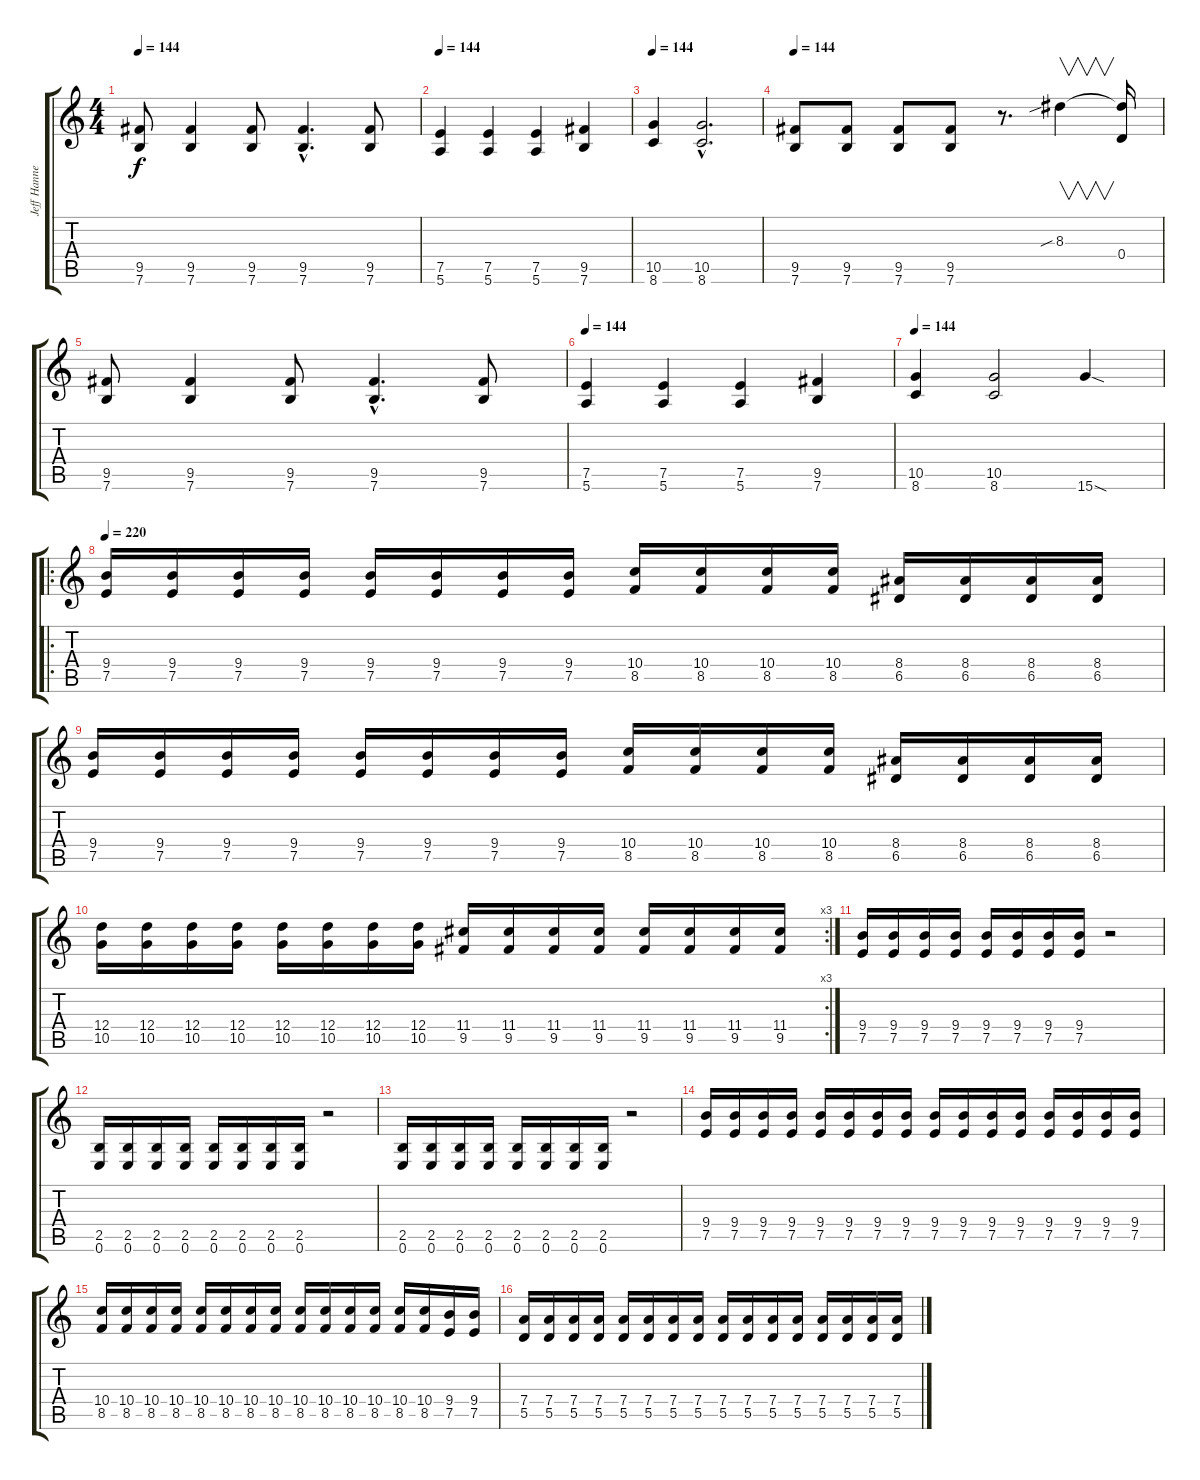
\track ("Jeff Hanneman" "Jeff Hanne") {instrument distortionguitar}
\staff {score tabs}
\tuning (E4 B3 G3 D3 A2 E2) {hide}
\ts (4 4)
\tempo 144
\clef g2
\ks c
(9.5 7.6).8{dy f} (9.5 7.6).4 (9.5 7.6).8 (9.5{hac} 7.6{hac}).4{d} (9.5 7.6).8 |
\tempo 144
(7.5 5.6).4 (7.5 5.6).4 (7.5 5.6).4 (9.5 7.6).4 |
\tempo 144
(10.5 8.6).4 (10.5{hac} 8.6{hac}).2{d} |
\tempo 144
(9.5 7.6).8 (9.5 7.6).8 (9.5 7.6).8 (9.5 7.6).8 r.8{d} 8.3{sib}.4{v} (8.3{t} 0.4).16 |
(9.5 7.6).8 (9.5 7.6).4 (9.5 7.6).8 (9.5{hac} 7.6{hac}).4{d} (9.5 7.6).8 |
\tempo 144
(7.5 5.6).4 (7.5 5.6).4 (7.5 5.6).4 (9.5 7.6).4 |
\tempo 144
(10.5 8.6).4 (10.5 8.6).2 15.6{sod}.4 |
\ro
\tempo 220
(9.4 7.5).16 (9.4 7.5).16 (9.4 7.5).16 (9.4 7.5).16 (9.4 7.5).16 (9.4 7.5).16 (9.4 7.5).16 (9.4 7.5).16 (10.4 8.5).16 (10.4 8.5).16 (10.4 8.5).16 (10.4 8.5).16 (8.4 6.5).16 (8.4 6.5).16 (8.4 6.5).16 (8.4 6.5).16 |
(9.4 7.5).16 (9.4 7.5).16 (9.4 7.5).16 (9.4 7.5).16 (9.4 7.5).16 (9.4 7.5).16 (9.4 7.5).16 (9.4 7.5).16 (10.4 8.5).16 (10.4 8.5).16 (10.4 8.5).16 (10.4 8.5).16 (8.4 6.5).16 (8.4 6.5).16 (8.4 6.5).16 (8.4 6.5).16 |
\rc 3
(12.4 10.5).16 (12.4 10.5).16 (12.4 10.5).16 (12.4 10.5).16 (12.4 10.5).16 (12.4 10.5).16 (12.4 10.5).16 (12.4 10.5).16 (11.4 9.5).16 (11.4 9.5).16 (11.4 9.5).16 (11.4 9.5).16 (11.4 9.5).16 (11.4 9.5).16 (11.4 9.5).16 (11.4 9.5).16 |
(9.4 7.5).16 (9.4 7.5).16 (9.4 7.5).16 (9.4 7.5).16 (9.4 7.5).16 (9.4 7.5).16 (9.4 7.5).16 (9.4 7.5).16 r.2 |
(2.5 0.6).16 (2.5 0.6).16 (2.5 0.6).16 (2.5 0.6).16 (2.5 0.6).16 (2.5 0.6).16 (2.5 0.6).16 (2.5 0.6).16 r.2 |
(2.5 0.6).16 (2.5 0.6).16 (2.5 0.6).16 (2.5 0.6).16 (2.5 0.6).16 (2.5 0.6).16 (2.5 0.6).16 (2.5 0.6).16 r.2 |
(9.4 7.5).16 (9.4 7.5).16 (9.4 7.5).16 (9.4 7.5).16 (9.4 7.5).16 (9.4 7.5).16 (9.4 7.5).16 (9.4 7.5).16 (9.4 7.5).16 (9.4 7.5).16 (9.4 7.5).16 (9.4 7.5).16 (9.4 7.5).16 (9.4 7.5).16 (9.4 7.5).16 (9.4 7.5).16 |
(10.4 8.5).16 (10.4 8.5).16 (10.4 8.5).16 (10.4 8.5).16 (10.4 8.5).16 (10.4 8.5).16 (10.4 8.5).16 (10.4 8.5).16 (10.4 8.5).16 (10.4 8.5).16 (10.4 8.5).16 (10.4 8.5).16 (10.4 8.5).16 (10.4 8.5).16 (9.4 7.5).16 (9.4 7.5).16 |
(7.4 5.5).16 (7.4 5.5).16 (7.4 5.5).16 (7.4 5.5).16 (7.4 5.5).16 (7.4 5.5).16 (7.4 5.5).16 (7.4 5.5).16 (7.4 5.5).16 (7.4 5.5).16 (7.4 5.5).16 (7.4 5.5).16 (7.4 5.5).16 (7.4 5.5).16 (7.4 5.5).16 (7.4 5.5).16
